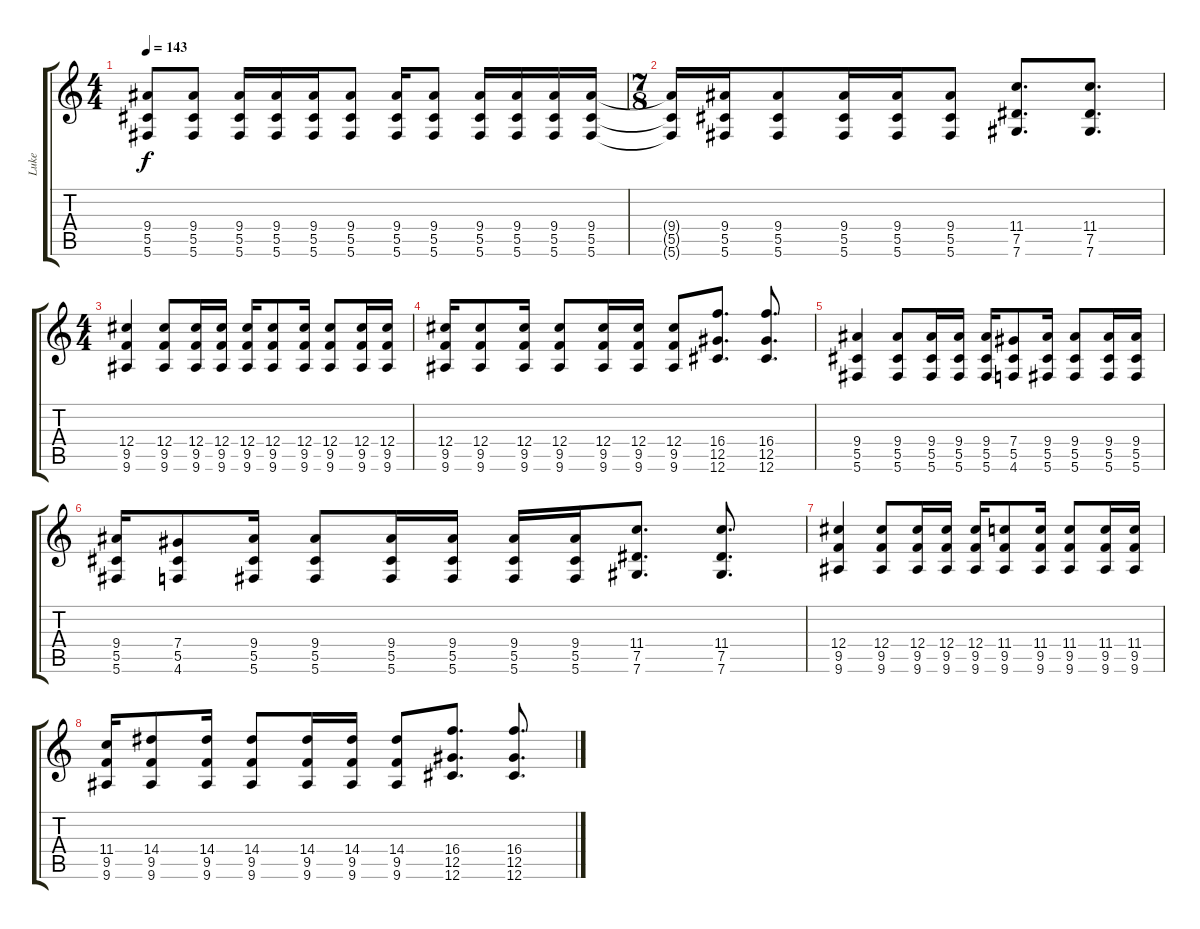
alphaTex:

\track ("Luke" "Luke") {instrument distortionguitar}
\staff {score tabs}
\tuning (Eb4 Bb3 Gb3 Db3 Ab2 Db2) {hide}
\ts (4 4)
\tempo 143
\clef g2
\ks c
(9.4 5.5 5.6).8{dy f} (9.4 5.5 5.6).8 (9.4 5.5 5.6).16 (9.4 5.5 5.6).16 (9.4 5.5 5.6).16 (9.4 5.5 5.6).8 (9.4 5.5 5.6).16 (9.4 5.5 5.6).8 (9.4 5.5 5.6).16 (9.4 5.5 5.6).16 (9.4 5.5 5.6).16 (9.4 5.5 5.6).16 |
\ts (7 8)
(9.4{t} 5.5{t} 5.6{t}).16 (9.4 5.5 5.6).16 (9.4 5.5 5.6).8 (9.4 5.5 5.6).16 (9.4 5.5 5.6).16 (9.4 5.5 5.6).8 (11.4 7.5 7.6).8{d} (11.4 7.5 7.6).8{d} |
\ts (4 4)
(12.4 9.5 9.6).4 (12.4 9.5 9.6).8 (12.4 9.5 9.6).16 (12.4 9.5 9.6).16 (12.4 9.5 9.6).16 (12.4 9.5 9.6).8 (12.4 9.5 9.6).16 (12.4 9.5 9.6).8 (12.4 9.5 9.6).16 (12.4 9.5 9.6).16 |
(12.4 9.5 9.6).16 (12.4 9.5 9.6).8 (12.4 9.5 9.6).16 (12.4 9.5 9.6).8 (12.4 9.5 9.6).16 (12.4 9.5 9.6).16 (12.4 9.5 9.6).8 (16.4 12.5 12.6).8{d} (16.4 12.5 12.6).8{d} |
(9.4 5.5 5.6).4 (9.4 5.5 5.6).8 (9.4 5.5 5.6).16 (9.4 5.5 5.6).16 (9.4 5.5 5.6).16 (7.4 5.5 4.6).8 (9.4 5.5 5.6).16 (9.4 5.5 5.6).8 (9.4 5.5 5.6).16 (9.4 5.5 5.6).16 |
(9.4 5.5 5.6).16 (7.4 5.5 4.6).8 (9.4 5.5 5.6).16 (9.4 5.5 5.6).8 (9.4 5.5 5.6).16 (9.4 5.5 5.6).16 (9.4 5.5 5.6).16 (9.4 5.5 5.6).16 (11.4 7.5 7.6).8{d} (11.4 7.5 7.6).8{d} |
(12.4 9.5 9.6).4 (12.4 9.5 9.6).8 (12.4 9.5 9.6).16 (12.4 9.5 9.6).16 (12.4 9.5 9.6).16 (11.4 9.5 9.6).8 (11.4 9.5 9.6).16 (11.4 9.5 9.6).8 (11.4 9.5 9.6).16 (11.4 9.5 9.6).16 |
(11.4 9.5 9.6).16 (14.4 9.5 9.6).8 (14.4 9.5 9.6).16 (14.4 9.5 9.6).8 (14.4 9.5 9.6).16 (14.4 9.5 9.6).16 (14.4 9.5 9.6).8 (16.4 12.5 12.6).8{d} (16.4 12.5 12.6).8{d}
